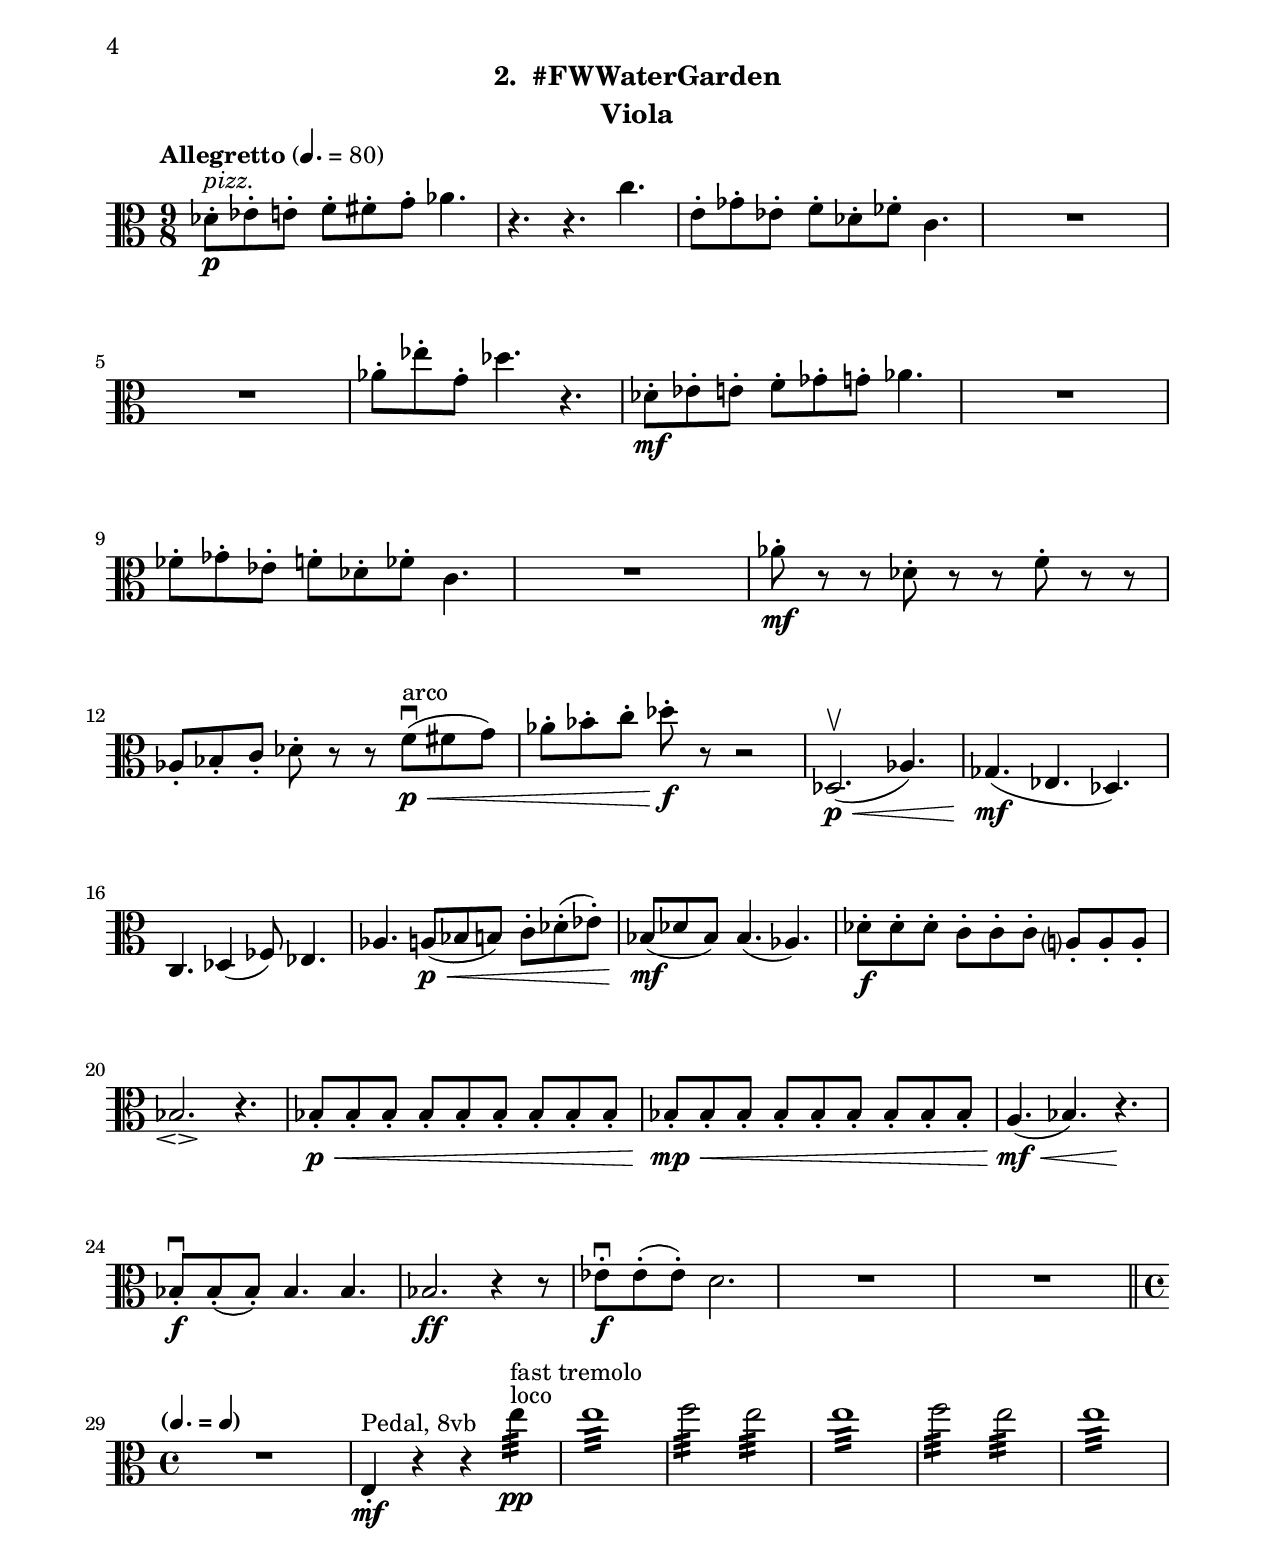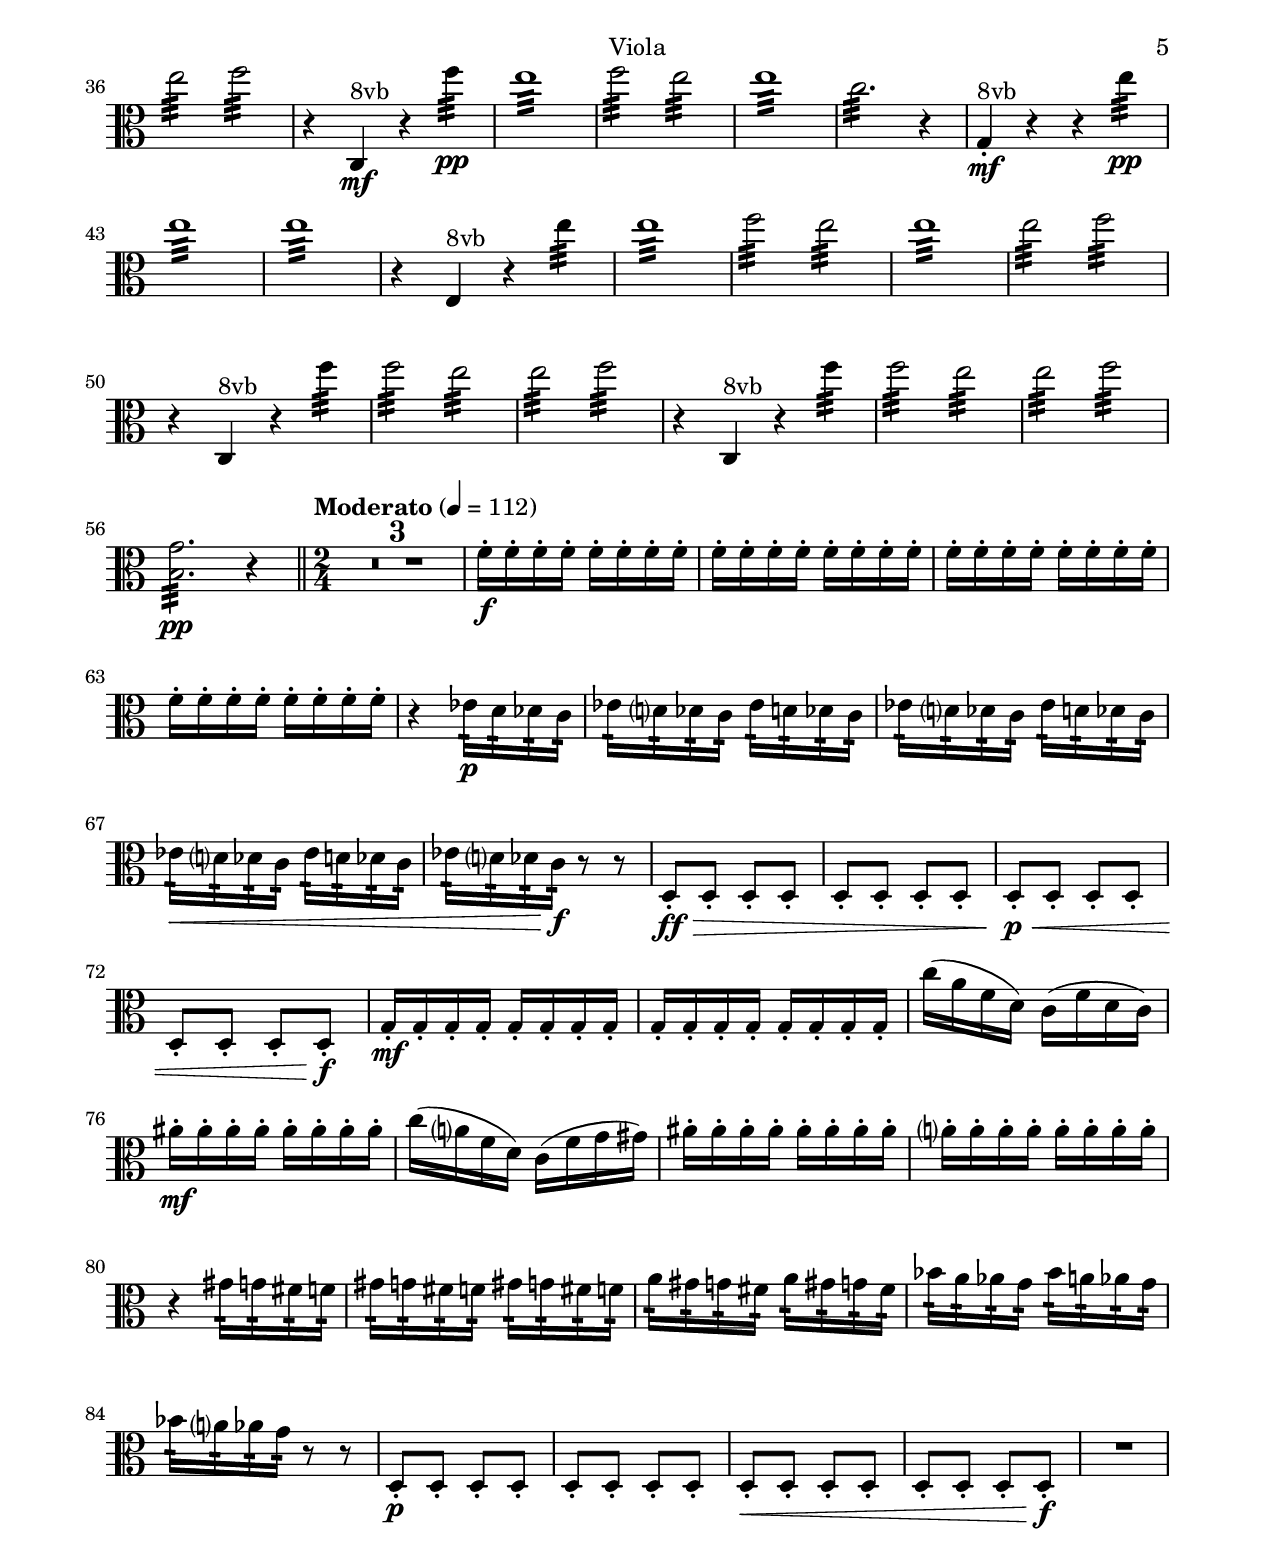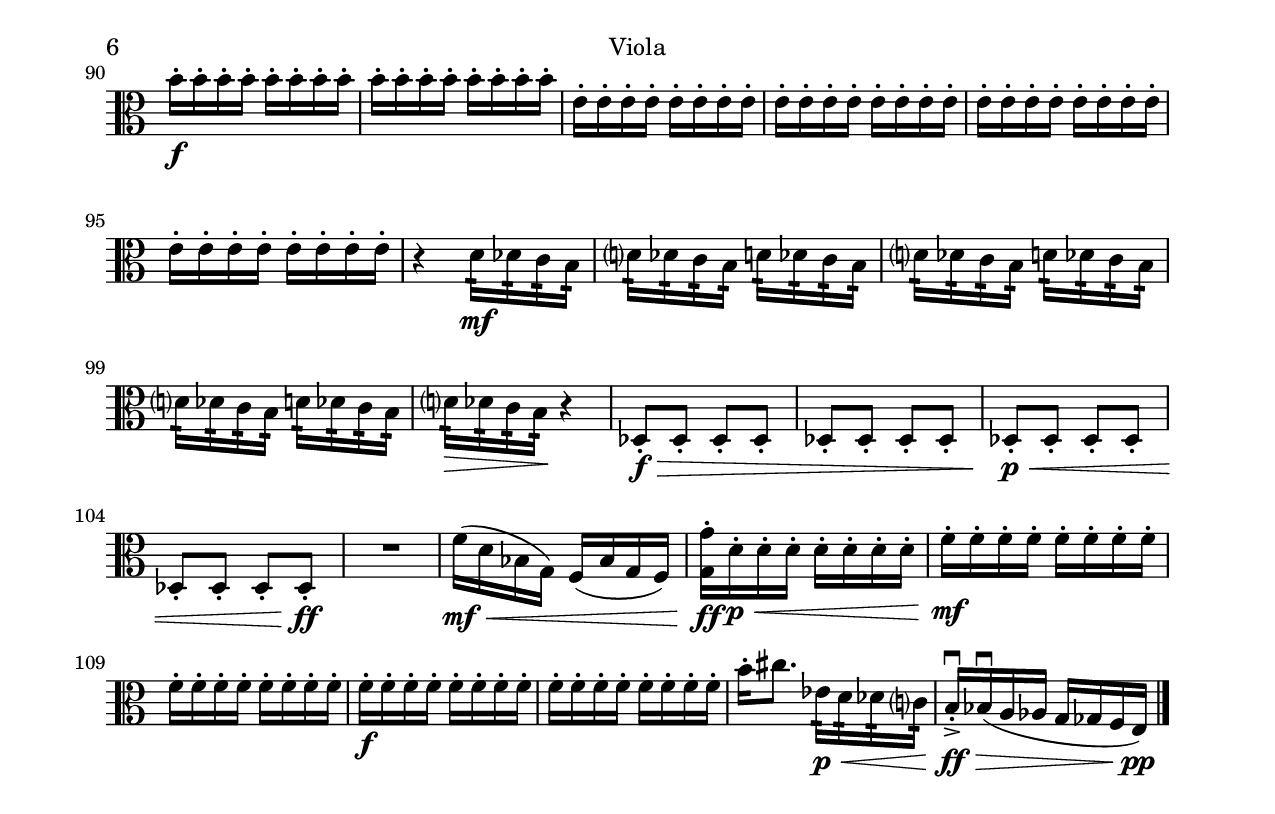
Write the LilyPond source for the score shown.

\version "2.12.0"
#(set-default-paper-size "letter")
#(set-global-staff-size 21)

\paper {
  line-width    = 180\mm
  left-margin   = 20\mm
  top-margin    = 10\mm
  bottom-margin = 15\mm
  indent = 0 \mm 
  ragged-bottom = ##f  
  first-page-number = 4
  print-first-page-number = ##t  
  two-sided = ##t
  binding-offset = 0.25\in
  }

\header {
    subtitle = "2.  #FWWaterGarden"
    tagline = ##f
    instrument = "Viola"                     %% CHANGE INSTRUMENT NAME
    }

AvoiceAA = \relative c'{
    \clef alto
    %staffkeysig
    \key c \major 
    %bartimesig: 
    \time 9/8 
    \tempo "Allegretto" 4. = 80  
    des8-.  ^\markup {\italic "pizz."} \p ees-.  e-.  f-.  fis-.  g-.  aes4.      | % 1
    r4. r4. c4.      | % 2
    e,8-.  ges-.  ees-.  f-.  des-.  fes-.  c4.      | % 3
    R1*9/8      | % 4
    R      | % 5
    aes'8-.  ees'-.  g,-.  des'4. r4.      | % 6
    des,8-.  \mf ees-.  e-.  f-.  ges-.  g-.  aes4.      | % 7
    R1*9/8      | % 8
    fes8-.  ges-.  ees-.  f-.  des-.  fes-.  c4.      | % 9
    R1*9/8      | % 10
    aes'8-.  \mf r r des,-.  r r f-.  r r      | % 11
    aes,-.  bes-.  c-.  des-.  r r f( \< ^\markup {\upright  "arco"} \p \downbow fis g)      | % 12
    aes-.  bes-.  c-.  des-.  \! \f r r2      | % 13
    des,,2.( \< \p \upbow aes'4.)      | % 14
    ges4.( \mf ees4. des4.)      | % 15
    c4. des4( fes8) ees4.      | % 16
    aes4. a8( \< \p bes b) c-.  des-. ( ees-. )      | % 17
    bes( \mf des bes) bes4.( aes4.)      | % 18
    des8-.  \f des-.  des-.  c-.  c-.  c-.  a-.  a-.  a-.       | % 19
    bes2.\espressivo  r4.      | % 20
    bes8-.  \< \p bes-.  bes-.  bes-.  bes-.  bes-.  bes-.  bes-.  bes-.       | % 21
    bes-.  \< \mp bes-.  bes-.  bes-.  bes-.  bes-.  bes-.  bes-.  bes-.       | % 22
    a4.( \< \mf bes4.) r4.\!      | % 23
    bes8-. \f \downbow bes-.(  bes-.)  bes4. bes      | % 24
    bes2. \ff r4 r8      | % 25
    ees8-. \f \downbow ees-.(  ees-.)  d2.      | % 26
    R1*9/8  | % 27
    R1*9/8 \bar "||"     | % 28
    %bartimesig: 
    \time 4/4 
    \tempo \markup { \concat { ( \smaller \general-align #Y #DOWN \note #"4." #1 " = " \smaller \general-align #Y #DOWN \note #"4" #1 ) } }
    R1  | % 
    e,4-.  ^\markup {\upright  "Pedal, 8vb"} \mf r r e'':32  \pp ^\markup {\upright  "loco"} ^\markup { "fast tremolo" }      | % 30
    e1:32       | % 31
    f2:32  e:32       | % 32
    e1:32       | % 33
    f2:32  e:32       | % 34
    e1:32       | % 35
    e2:32  f:32       | % 36
    r4 c,, \mf ^\markup {\upright  "8vb"} r f'':32  \pp      | % 37
    e1:32       | % 38
    f2:32  e:32       | % 39ais: a: gis: g: ais: a: gis: g: 
    e1:32       | % 40
    c2.:32  r4      | % 41
    g,-.  ^\markup {\upright  "8vb"} \mf r r e'':32  \pp      | % 42
    e1:32       | % 43
    e:32       | % 44
    r4 e,,^\markup {\upright  "8vb"} r e'':32       | % 45
    e1:32       | % 46
    f2:32  e:32       | % 47
    e1:32       | % 48
    e2:32  f:32       | % 49
    r4 c,,^\markup {\upright  "8vb"} r f'':32       | % 50
    f2:32  e:32       | % 51
    e:32  f:32       | % 52
    r4 c,,^\markup {\upright  "8vb"} r f'':32       | % 53
    f2:32  e:32       | % 54
    e:32  f:32       | % 55
    <b,, g'>2.:32  \pp r4    \bar "||"      | % 56
    %bartimesig: 
    \time 2/4 
    \tempo "Moderato" 4 = 112  
    R2 *3  | % 
    f'16-. \f  f-.  f-.  f-.  f-.  f-.  f-.  f-.       | % 60
    f-.  f-.  f-.  f-.  f-.  f-.  f-.  f-.       | % 61
    f-.  f-.  f-.  f-.  f-.  f-.  f-.  f-.       | % 62
    f-.  f-.  f-.  f-.  f-.  f-.  f-.  f-.       | % 63
    r4 ees16:32 \p d: des: c:      | % 64
    ees: d: des: c: ees: d: des: c:      | % 65
    ees: d: des: c: ees: d: des: c:      | % 66
    ees: \< d: des: c: ees: d: des: c:      | % 67
    ees: d: des: c: \f r8 r      | % 68
    d,-.  \> \ff d-.  d-.  d-.       | % 69
    d-.  d-.  d-.  d-.       | % 70
    d-.  \! \< \p d-.  d-.  d-.       | % 71
    d-.  d-.  d-.  d-.  \! \f      | % 72
    g16-.  \mf g-.  g-.  g-.  g-.  g-.  g-.  g-.       | % 73
    g-.  g-.  g-.  g-.  g-.  g-.  g-.  g-.       | % 74
    c'( a f d) c( f d c)      | % 75
    ais'-.  \mf ais-.  ais-.  ais-.  ais-.  ais-.  ais-.  ais-.       | % 76
    c( a f d) c( f g gis)      | % 77
    ais-.  ais-.  ais-.  ais-.  ais-.  ais-.  ais-.  ais-.       | % 78
    a-.  a-.  a-.  a-.  a-.  a-.  a-.  a-.       | % 79
    r4 gis16:32 g: fis: f:      | % 80
    gis: g: fis: f: gis: g: fis: f:      | % 81
    a: gis: g: fis: a: gis: g: fis:      | % 82
    bes: a: aes: g: bes: a: aes: g:      | % 83
    bes: a: aes: g: r8 r      | % 84
    d,-.  \p d-.  d-.  d-.       | % 85
    d-.  d-.  d-.  d-.       | % 86
    d-.  \< d-.  d-.  d-.       | % 87
    d-.  d-.  d-.  d-.  \! \f      | % 88
    R2  | % 
    \pageBreak
    b''16-.  \f b-.  b-.  b-.  b-.  b-.  b-.  b-.       | % 90
    b-.  b-.  b-.  b-.  b-.  b-.  b-.  b-.       | % 91
    e,-. e-.  e-.  e-.  e-.  e-.  e-.  e-.       | % 92
    e-.  e-.  e-.  e-.  e-.  e-.  e-.  e-.       | % 93
    e-.  e-.  e-.  e-.  e-.  e-.  e-.  e-.       | % 94
    e-.  e-.  e-.  e-.  e-.  e-.  e-.  e-.       | % 95
    r4 d16:32 \mf des: c: b:      | % 96
    d: des: c: b: d: des: c: b:      | % 97
    d: des: c: b: d: des: c: b:      | % 98
    d: des: c: b: d: des: c: b:      | % 99
    d: \> des: c: b: \! r4      | % 100
    des,8-.  \> \f des-.  des-.  des-.       | % 101
    des-.  des-.  des-.  des-.       | % 102
    des-.  \! \< \p des-.  des-.  des-.       | % 103
    des-.  des-.  des-.  des-.  \! \ff      | % 104
    R2  | % 
    f'16( \< \mf d bes g) f( bes g f)      | % 106
    <g g'>-. \ff d'-. \< \p d-.  d-.  d-.  d-.  d-.  d-.       | % 107
    f-. \mf  f-.  f-.  f-.  f-.  f-.  f-.  f-.       | % 108
    f-.  f-.  f-.  f-.  f-.  f-.  f-.  f-.       | % 109
    f-.  \f f-.  f-.  f-.  f-.  f-.  f-.  f-.       | % 110
    f-.  f-.  f-.  f-.  f-.  f-.  f-.  f-.       | % 111
    b16-. cis8. ees,16:32 \< \p d: des: c:      | % 112
    b16-. ->  \ff \> \downbow bes( \downbow a aes g ges f e)  \pp \bar "|." 
}% end of last bar in partorvoice

ApartA =  << 
  %    \mergeDifferentlyHeadedOn
  %    \mergeDifferentlyDottedOn 
  %        \context Voice = AvoiceAA{\voiceOne \AvoiceAA}\\ 
        \context Voice = AvoiceAA{ \AvoiceAA }
        >> 


\score { 
    << 
        \context Staff = ApartA << 
            \ApartA
        >>

      \set Score.skipBars = ##t
       #(set-accidental-style 'modern-cautionary)
      \set Score.markFormatter = #format-mark-box-letters %%boxed rehearsal-marks
  >>
}%% end of score-block 
